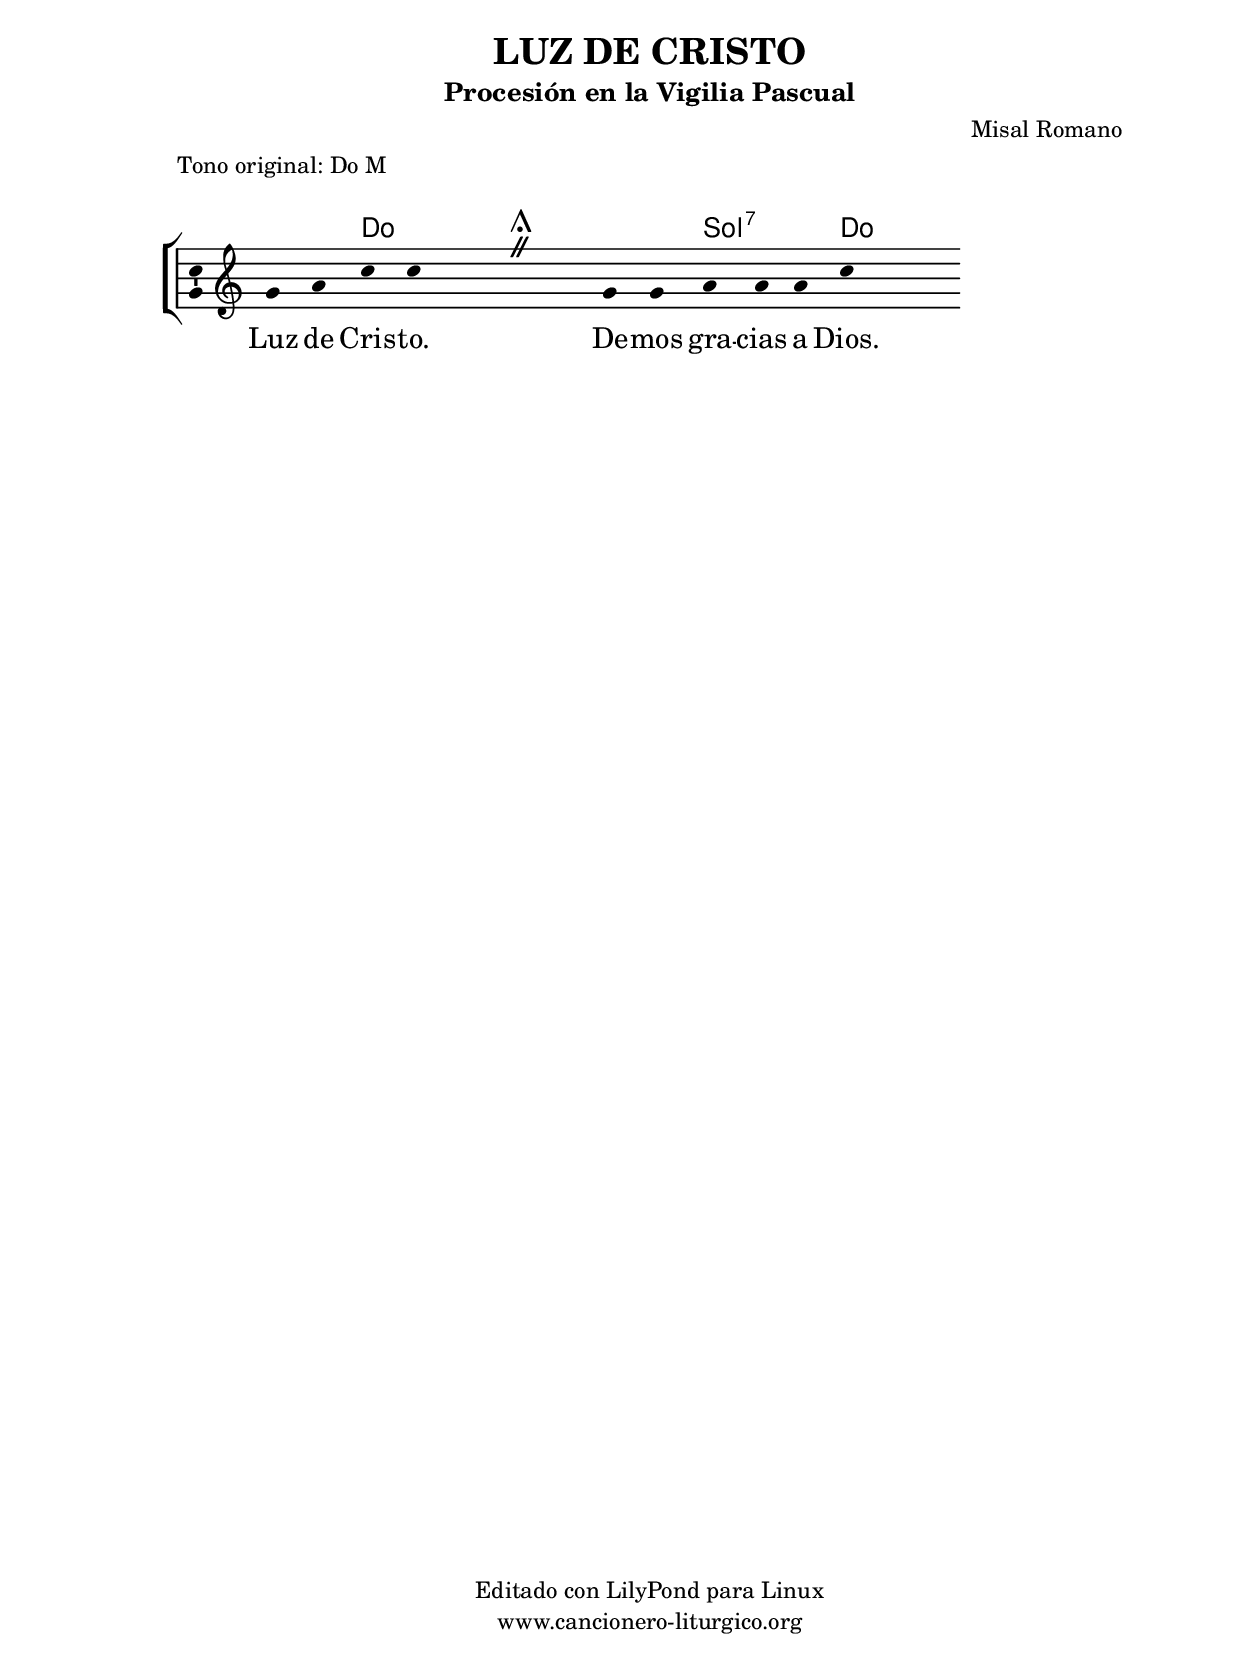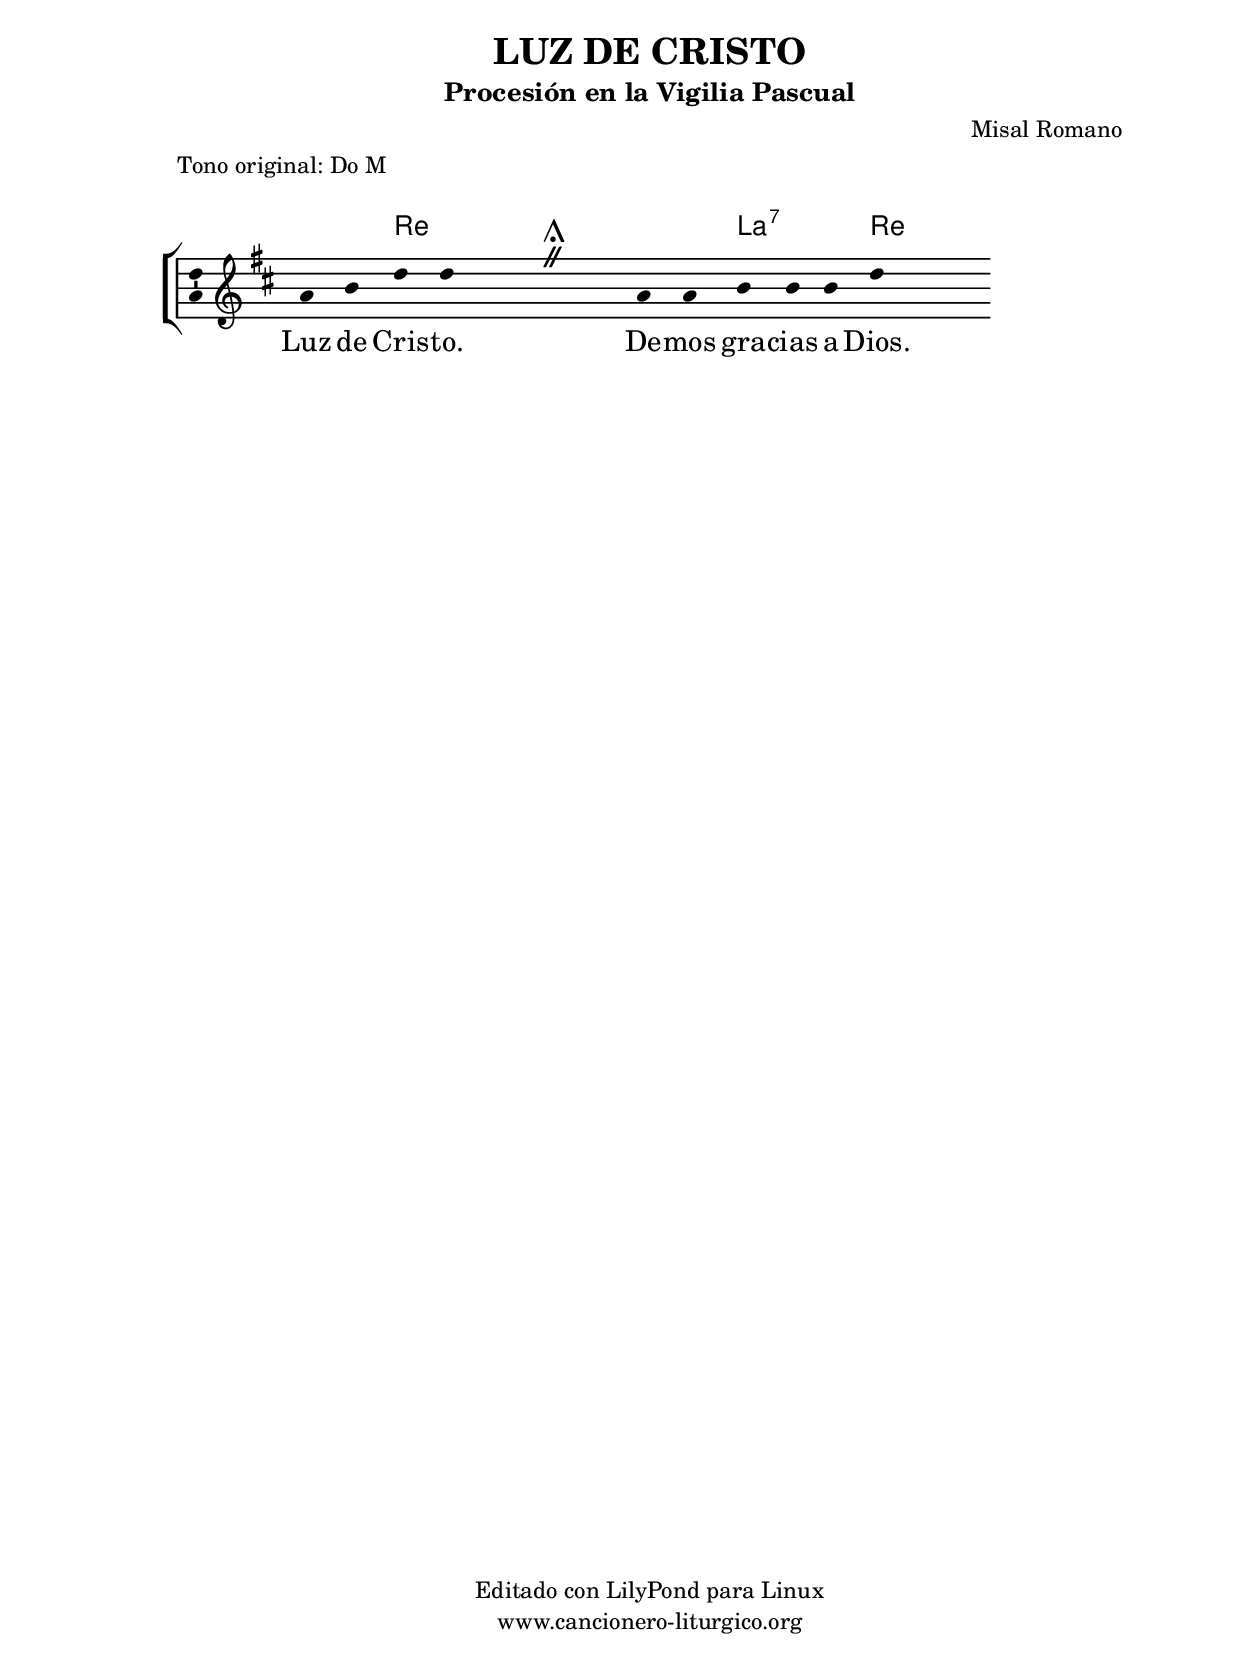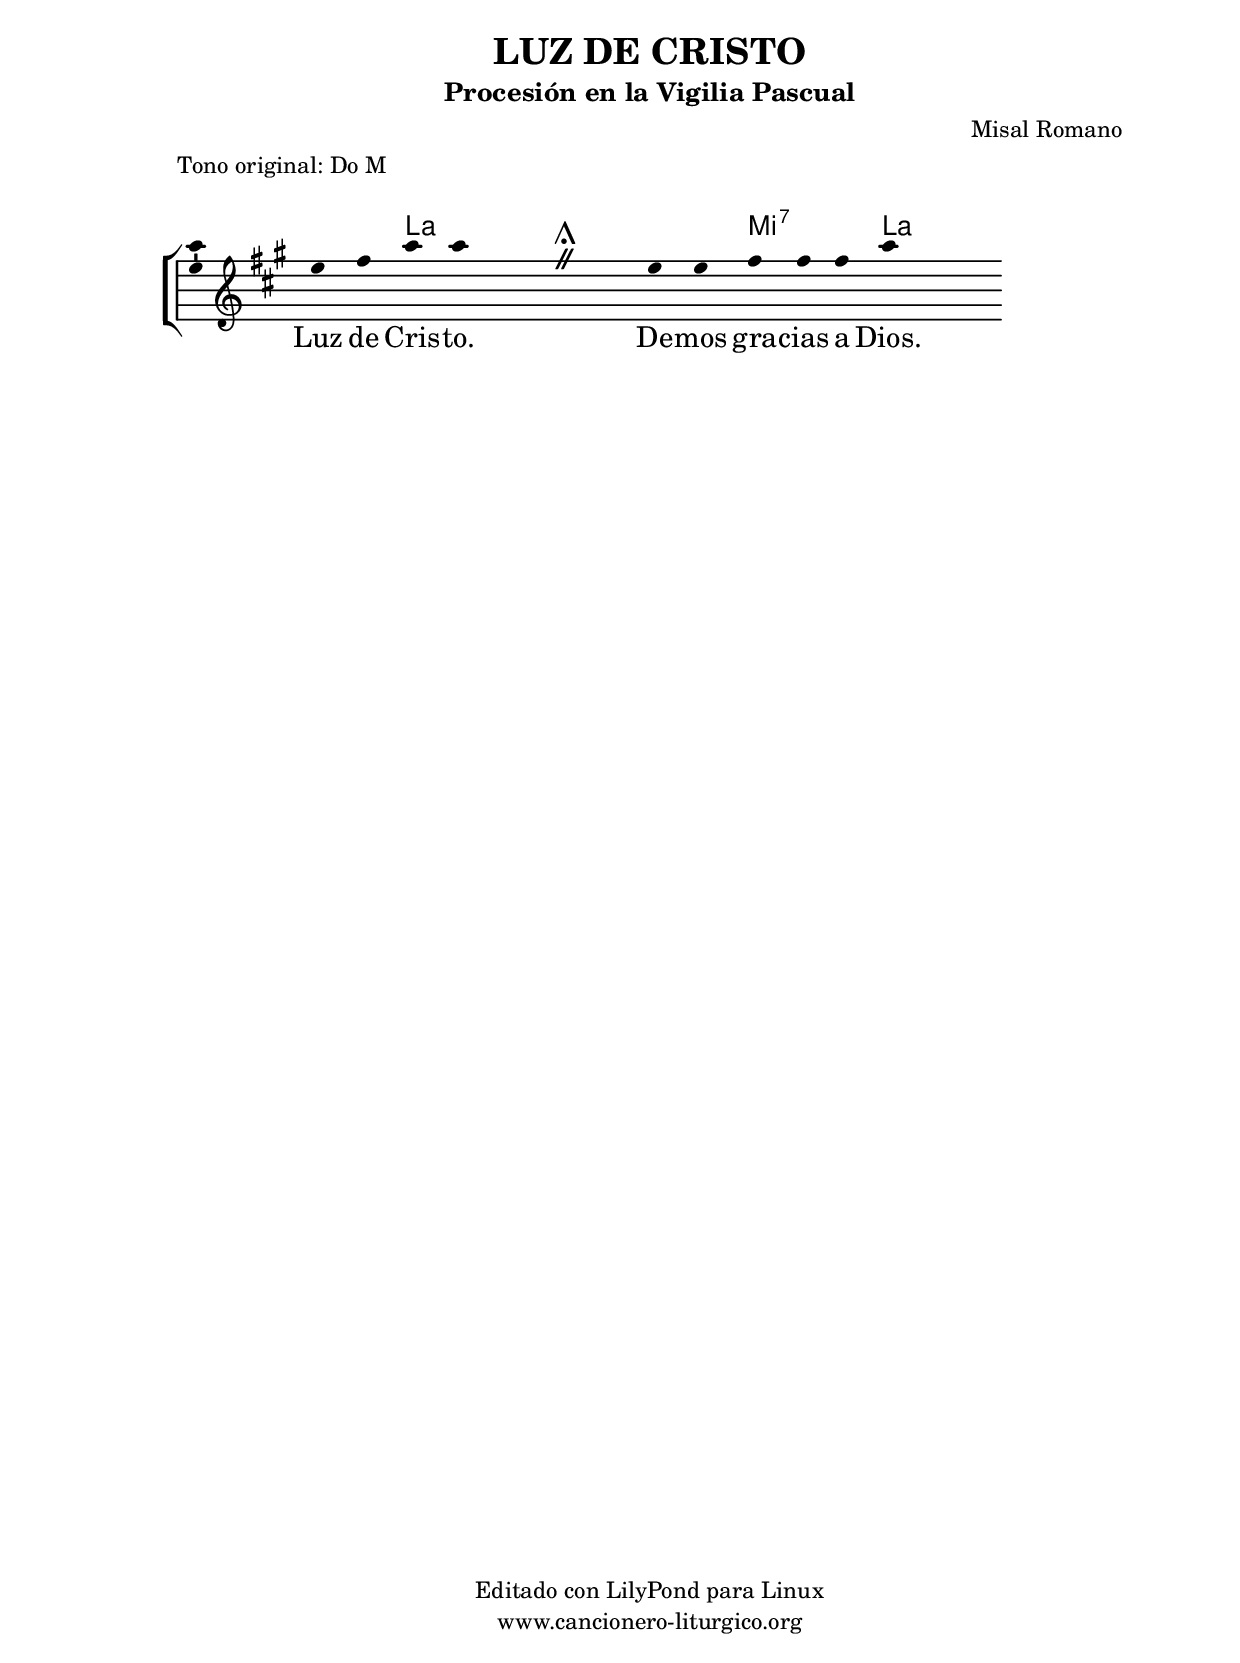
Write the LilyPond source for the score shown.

%
%para convertir .midi en .wav:
%timidity filename.midi -Ow -o finename.wav
%
%
%Para convertir de .wav a .mp3:
%lame -h -m j filename.wav
%
%
%para escuchar el midi:
%timidity nombrefichero.midi
%


%versión de lilypond para la que se ha escrito esta partitura:
\version "2.16.0"

	%Tamaño papel
	#(set-default-paper-size "a4")
	%Tamaño partitura
	#(set-global-staff-size 20)
	%No responde al pulsar sobre una nota
	#(ly:set-option 'point-and-click #f)

%parámetros del encabezamiento:
\header {
	title = "LUZ DE CRISTO"
	subtitle = "Procesión en la Vigilia Pascual"
	composer = "Misal Romano"
	poet = ""
	meter = "Tono original: Do M"
	arranger = ""
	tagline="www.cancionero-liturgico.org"
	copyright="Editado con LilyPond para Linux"
	}

%parámetros asociados al papel:
\paper  {
	oddHeaderMarkup = \markup {\fill-line { \on-the-fly #not-first-page \fromproperty #'header:title \on-the-fly #not-first-page \fromproperty #'header:composer }}
	evenHeaderMarkup = \markup {\fill-line { \fromproperty #'header:composer \fromproperty #'header:title }}
	#(set-paper-size "a4")
	print-page-number = ##f
	first-page-number = 1
	print-first-page-number = ##f
%	head-separation = 3.0 \cm
	top-margin = 2.0 \cm
	bottom-margin = 0.5\cm
%%%	bottom-margin = 0.0\cm
	left-margin = 3.0 \cm
	line-width = 16.0 \cm 
	indent = 8\mm
	interscoreline = 2.\mm
	between-system-space = 15\mm
%	para que las partituras no llenen la hoja:
	ragged-bottom = ##t
%	idem para la última hoja:
	ragged-last-bottom = ##f
%	para que las partituras llenen el ancho del papel:
	ragged-last = ##f
	after-title-space = 2.5 \cm
%page-count=1
%system-count=3

	%Flexible Vertical Spacing
%	markup-markup-spacing =
%	#'((basic-distance . 15) (minimum-distance . 15) (padding . 3))
	markup-system-spacing =
	#'((basic-distance . 15) (minimum-distance . 15) (padding . 3))
	system-system-spacing =
	#'((basic-distance . 15) (minimum-distance . 15) (padding . 3))
	score-system-spacing =
	#'((basic-distance . 15) (minimum-distance . 15) (padding . 5))
%	top-system-spacing = % header
%	#'((basic-distance . 8) (minimum-distance . 0) (padding . 0))
%	top-markup-spacing =
%	#'((basic-distance . 20) (minimum-distance . 20) (padding . 0))
	last-bottom-spacing = % footer
	#'((basic-distance . 5) (minimum-distance . 5) (padding . 0))
%	score-markup-spacing =
%	#'((basic-distance . 16) (minimum-distance . 13) (padding . 0))

	}


%para incluir divisiones gregorianas
\include "gregorian.ly"
%Ojo. Incluir este fichero implica desactivar la sentencia ragged-last = ##f
%Es decir, deja de justificar las partituras a la derecha


%parámetros que afectan a toda la partitura:
global =  {
	%clave de sol (G):
	\clef G
	%armadura:
%	\transpose f ees
	\key c \major
	\tempo 4=80
	\set Score.tempoHideNote = ##t
	}


acordes = {
	\italianChords
	\chordmode {
%	\transpose f ees
{

s4 c2
s16
s16
s4 g4.:7 c4
s4

	}
	}
}

melodia = 

%	\transpose f ees
{
	\relative c''{
	\time 4/4

g8 a c4 c
s16
\divisioMaior
%\break
s16
g8 g a a a c4
s4
\finalis

%\bar "|."
	}
	}


texto = \lyricmode {
Luz de Cris -- to.
De -- mos gra -- cias a Dios.

	}


acordesStaff = \context ChordNames = acordesStaff <<
	\set chordChanges = ##t
	\acordes
	>>


vozStaff = \context Voice = vozStaff
\with {\consists "Ambitus_engraver"}
<<
%	\set Staff.instrumentName = ""
%	\set Staff.shortInstrumentName = ""
%	\set Staff.midiInstrument = #"clarinet"
%	\set Staff.midiInstrument = #"cello"
%	\set Staff.midiInstrument = #"flute"
	\set Staff.midiInstrument = #"electric guitar (jazz)"
%	\set Staff.midiInstrument = #"english horn"
%	\set Staff.midiInstrument = #"violin"
%	\set Staff.midiInstrument = #"glockenspiel"
	\set Staff.midiMinimumVolume = #0.7
	\set Staff.midiMaximumVolume = #0.9
	\global
	\melodia
	>>

textoStaff = \context Lyrics = textoStaff <<
	\lyricsto vozStaff \texto
	>>

\book {
	\score {
		\context ChoirStaff {
			\override StaffGroup.SystemStartBracket #'collapse-height = #1
			\override Score.SystemStartBar #'collapse-height = #1
			<<
			\acordesStaff
			\vozStaff
			\textoStaff
			>>
			}
		\layout {
	    		\context {
				\Lyrics
				\override LyricText #'font-size = #2
				}
	   		 \context {
				\Score
				\override StaffSymbol #'staff-space = #(magstep +3)
				}
			 \context {
				\Staff
				\remove "Time_signature_engraver"
				\remove "Bar_engraver"
				\override Stem #'transparent = ##t
				\override Flag #'transparent = ##t
				\override Beam #'transparent = ##t
				}
			}
		}
	\score {
		\unfoldRepeats
		\context ChoirStaff {
			<<
			\acordesStaff
			\vozStaff
			>>
			}
		\midi {
	  		\context {
	  			\Score
				tempoWholesPerMinute = #(ly:make-moment 70 4)
				}
			}
		}
	}



#(define output-suffix "C")
\book {
	\score {
		\context ChoirStaff {
			\override StaffGroup.SystemStartBracket #'collapse-height = #1
			\override Score.SystemStartBar #'collapse-height = #1
\transpose c d
			<<
			\acordesStaff
			\vozStaff
			\textoStaff
			>>
			}
		\layout {
	    		\context {
				\Lyrics
				\override LyricText #'font-size = #2
				}
	   		 \context {
				\Score
				\override StaffSymbol #'staff-space = #(magstep +3)
				}
			 \context {
				\Staff
				\remove "Time_signature_engraver"
				\remove "Bar_engraver"
				\override Stem #'transparent = ##t
				\override Flag #'transparent = ##t
				\override Beam #'transparent = ##t
				}
			}
		}
	}

#(define output-suffix "S")
\book {
	\score {
		\context ChoirStaff {
			\override StaffGroup.SystemStartBracket #'collapse-height = #1
			\override Score.SystemStartBar #'collapse-height = #1
\transpose c a
			<<
			\acordesStaff
			\vozStaff
			\textoStaff
			>>
			}
		\layout {
	    		\context {
				\Lyrics
				\override LyricText #'font-size = #2
				}
	   		 \context {
				\Score
				\override StaffSymbol #'staff-space = #(magstep +3)
				}
			 \context {
				\Staff
				\remove "Time_signature_engraver"
				\remove "Bar_engraver"
				\override Stem #'transparent = ##t
				\override Flag #'transparent = ##t
				\override Beam #'transparent = ##t
				}
			}
		}
	}


